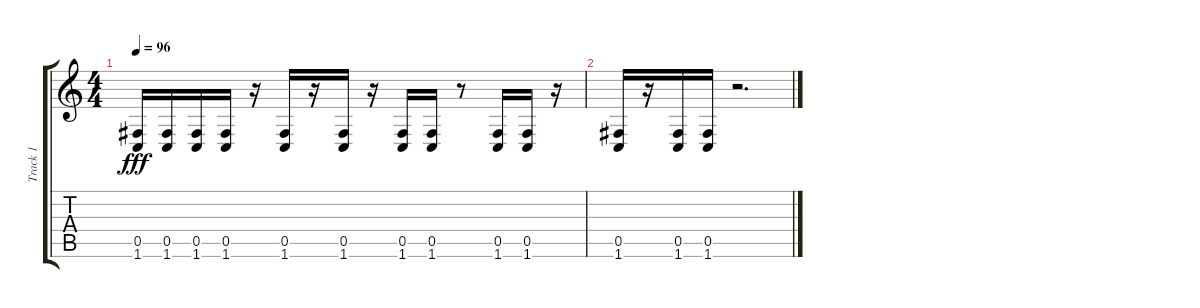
\track ("Track 1" "Track 1") {instrument distortionguitar}
\staff {score tabs}
\tuning (Db4 Ab3 E3 B2 Gb2 B1) {hide}
\ts (4 4)
\tempo 96
\clef g2
\ks c
(0.5 1.6).16{dy fff} (0.5 1.6).16 (0.5 1.6).16 (0.5 1.6).16 r.16 (0.5 1.6).16 r.16 (0.5 1.6).16 r.16 (0.5 1.6).16 (0.5 1.6).16 r.8 (0.5 1.6).16 (0.5 1.6).16 r.16 |
(0.5 1.6).16 r.16 (0.5 1.6).16 (0.5 1.6).16 r.2{d}
